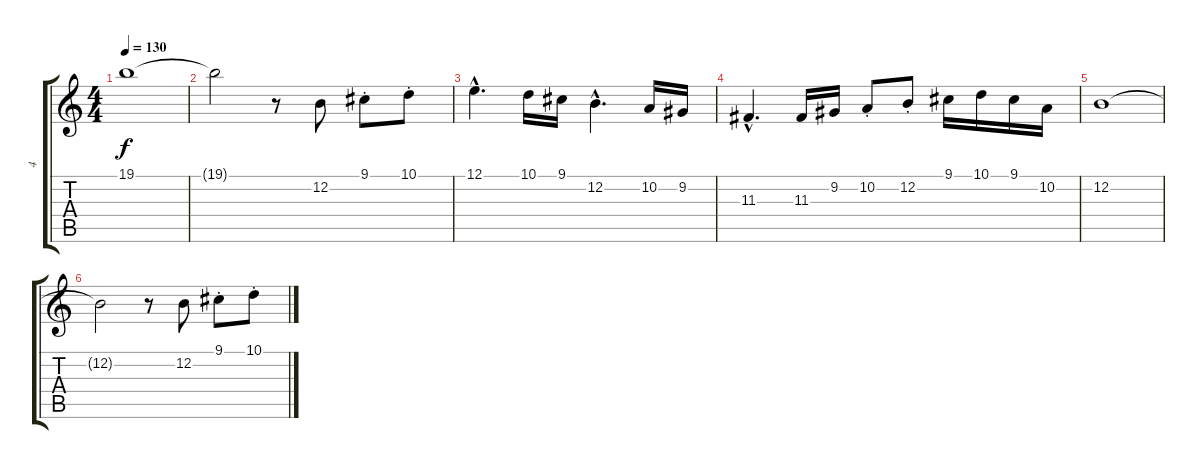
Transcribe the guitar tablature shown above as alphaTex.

\track ("4" "4") {instrument trumpet}
\staff {score tabs}
\tuning (E4 B3 G3 D3 A2 E2) {hide}
\ts (4 4)
\tempo 130
\clef g2
\ks c
19.1.1{dy f} |
19.1{t}.2 r.8 12.2.8 9.1{st}.8 10.1{st}.8 |
12.1{hac}.4{d volume 0} 10.1.16 9.1.16 12.2{hac}.4{d} 10.2.16 9.2.16 |
11.3{hac}.4{d} 11.3.16 9.2.16 10.2{st}.8 12.2{st}.8 9.1.16 10.1.16 9.1.16 10.2.16 |
12.2.1 |
12.2{t}.2 r.8 12.2.8 9.1{st}.8 10.1{st}.8
